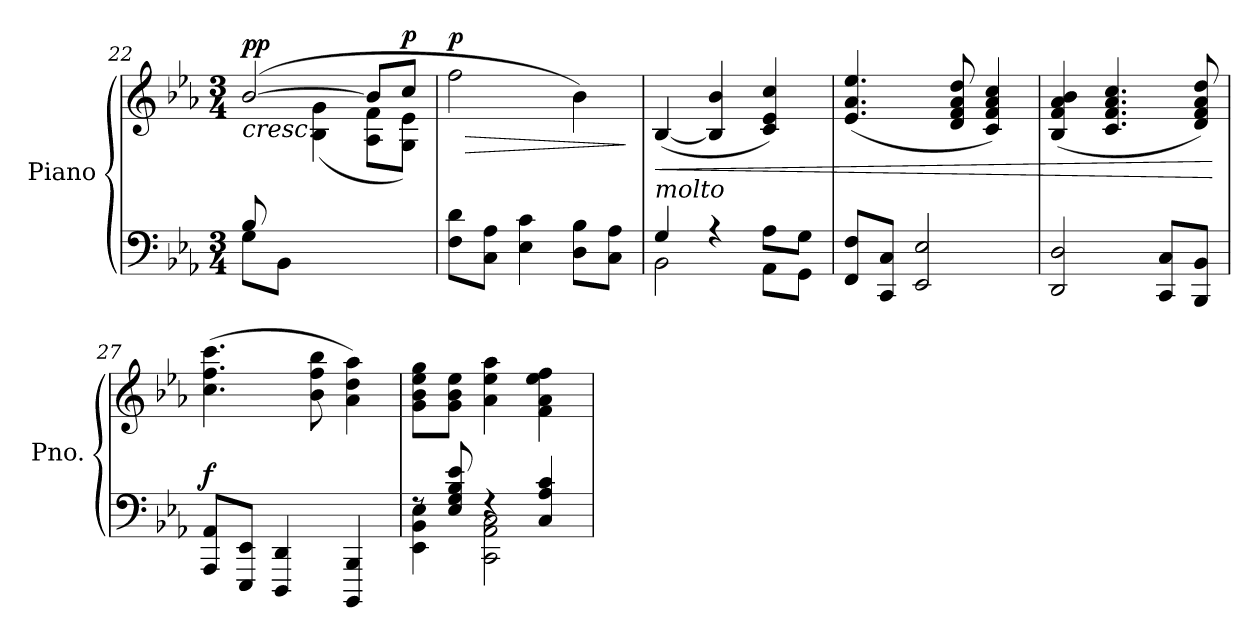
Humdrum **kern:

**kern	**kern	**dynam
*part1	*part1	*part1
*staff2	*staff1	*staff1/2
*I"Piano	*	*
*I'Pno.	*	*
*clefF4	*clefG2	*
*k[b-e-a-]	*k[b-e-a-]	*
*M3/4	*M3/4	*
=22	=22	=22
*^	*	*
!	!	!	!LO:HP:b
*	*	*^	*
!	!	!	!	!LO:DY:n=1:a
8B-/	8G\L	([2b-/	4ryy	< pp
8ryy	8BB-\J	.	.	.
2ryy	2ryy	.	(4B-\ 4g\	.
.	.	8b-/L]	8A-\ 8f\L	.
!	!	!	!	!LO:DY:n=2:a
.	.	8cc/J	8G\ 8e-\J)	p
*v	*v	*	*	*
*	*v	*v	*
.	.	[
!!LO:LB:g=z
=23	=23	=23
!	!	!LO:HP:b
!	!	!LO:DY:n=1:a
8F\ 8d\L	2ff\	> p
8C\ 8A-\J	.	.
4E-\ 4c\	.	.
8D\ 8B-\L	4b-\)	.
8C\ 8A-\J	.	.
.	.	]
=24	=24	=24
*^	*	*
!LO:TX:a:i:t=molto	!	!	!
!	!	!	!LO:HP:b
4G/	2BB-\	(>[4B-/	<
4r	.	4B-/] 4b-/	.
8A-\L	8AA-\L	4c/ 4e-/ 4cc/)	.
8G\J	8GG\J	.	.
*v	*v	*	*
=25	=25	=25
8FF/ 8F/L	(>4.e-/ 4.a-/ 4.ee-/	.
8CC/ 8C/J	.	.
2EE-/ 2E-/	.	.
.	8d/ 8f/ 8a-/ 8dd/	.
.	4c/ 4f/ 4a-/ 4cc/)	.
=26	=26	=26
2DD/ 2D/	(>4B-/ 4f/ 4a-/ 4b-/	.
.	4.c/ 4.f/ 4.a-/ 4.cc/	.
8CC/ 8C/L	.	.
8BBB-/ 8BB-/J	8d/ 8f/ 8a-/ 8dd/)	.
.	.	[
=27	=27	=27
!	!	!LO:DY:a=2
8AAA-/ 8AA-/L	(4.cc\ 4.ff\ 4.ccc\	f
8EEE-/ 8EE-/J	.	.
4DDD/ 4DD/	.	.
.	8b-\ 8ff\ 8bb-\	.
4BBBB-/ 4BBB-/	4a-\ 4dd\ 4aa-\)	.
!!LO:LB:g=z
=28	=28	=28
*^	*	*
!	!	!	!LO:DY:a=2
8rF	4EE-\ 4BB-\ 4E-\	8g\ 8b-\ 8ee-\ 8gg\L	other-dynamics
8E-/ 8G/ 8B-/ 8e-/	.	8g\ 8b-\ 8ee-\J	.
4rF	2CC\ 2AA-\ 2C\	4a-\ 4ee-\ 4aa-\	.
4C/ 4A-/ 4c/	.	4f\ 4a-\ 4ee-\ 4ff\	.
*v	*v	*	*
=	=	=
*-	*-	*-
